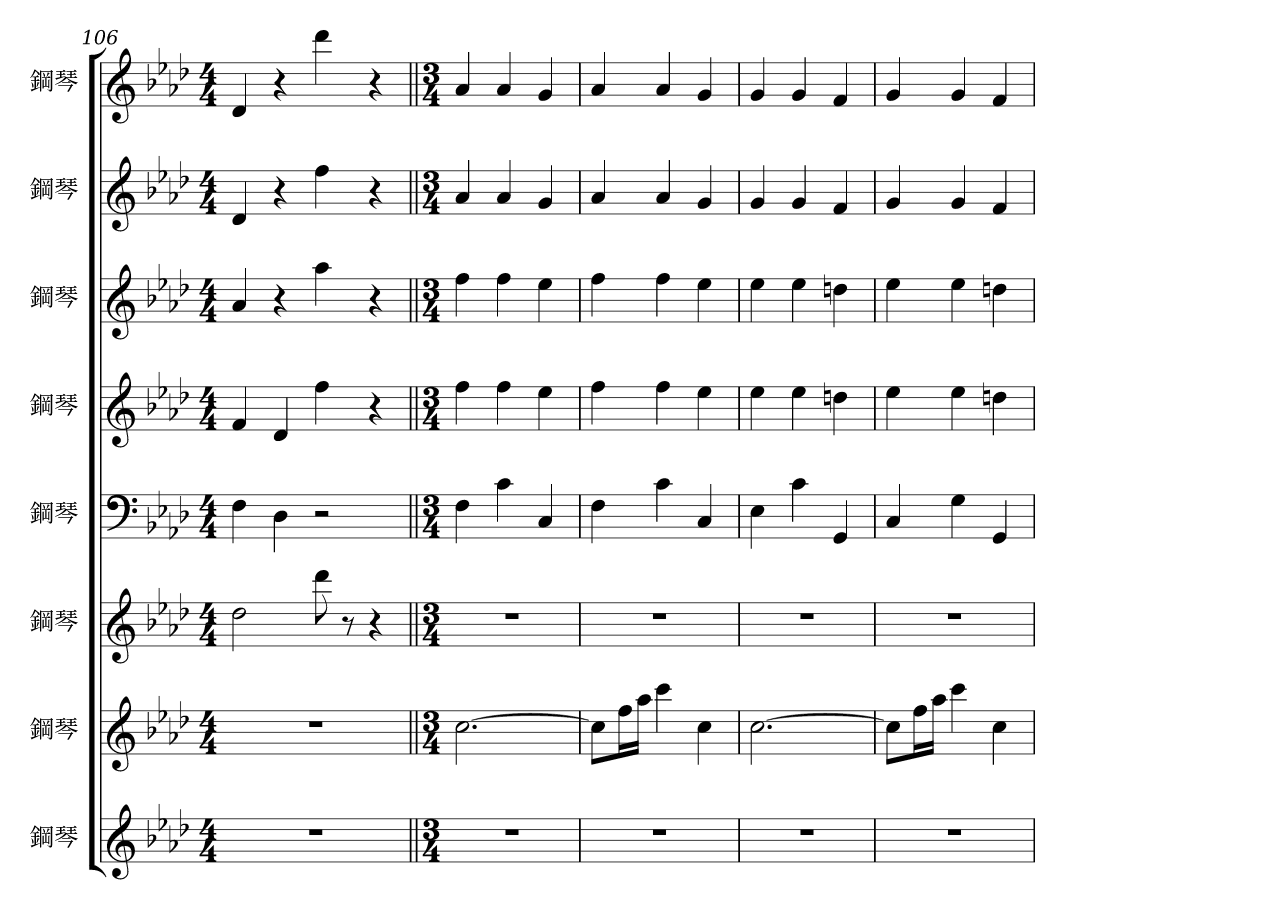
**kern	**kern	**kern	**kern	**kern	**kern	**kern	**kern
*part8	*part7	*part6	*part5	*part4	*part3	*part2	*part1
*staff8	*staff7	*staff6	*staff5	*staff4	*staff3	*staff2	*staff1
*I"鋼琴	*I"鋼琴	*I"鋼琴	*I"鋼琴	*I"鋼琴	*I"鋼琴	*I"鋼琴	*I"鋼琴
*clefG2	*clefG2	*clefG2	*clefF4	*clefG2	*clefG2	*clefG2	*clefG2
*k[b-e-a-d-]	*k[b-e-a-d-]	*k[b-e-a-d-]	*k[b-e-a-d-]	*k[b-e-a-d-]	*k[b-e-a-d-]	*k[b-e-a-d-]	*k[b-e-a-d-]
*M4/4	*M4/4	*M4/4	*M4/4	*M4/4	*M4/4	*M4/4	*M4/4
=106	=106	=106	=106	=106	=106	=106	=106
1r	1r	2dd-\	4F\	4f/	4a-/	4d-/	4d-/
.	.	.	4D-\	4d-/	4r	4r	4r
.	.	8ddd-\	2r	4ff\	4aa-\	4ff\	4ddd-\
.	.	8r	.	.	.	.	.
.	.	4r	.	4r	4r	4r	4r
=107||	=107||	=107||	=107||	=107||	=107||	=107||	=107||
*M3/4	*M3/4	*M3/4	*M3/4	*M3/4	*M3/4	*M3/4	*M3/4
2.r	[2.cc\	2.r	4F\	4ff\	4ff\	4a-/	4a-/
.	.	.	4c\	4ff\	4ff\	4a-/	4a-/
.	.	.	4C/	4ee-\	4ee-\	4g/	4g/
!!LO:PB:g=z
=108	=108	=108	=108	=108	=108	=108	=108
2.r	8cc\L]	2.r	4F\	4ff\	4ff\	4a-/	4a-/
.	16ff\L	.	.	.	.	.	.
.	16aa-\JJ	.	.	.	.	.	.
.	4ccc\	.	4c\	4ff\	4ff\	4a-/	4a-/
.	4cc\	.	4C/	4ee-\	4ee-\	4g/	4g/
=109	=109	=109	=109	=109	=109	=109	=109
2.r	[2.cc\	2.r	4E-\	4ee-\	4ee-\	4g/	4g/
.	.	.	4c\	4ee-\	4ee-\	4g/	4g/
.	.	.	4GG/	4ddn\	4ddn\	4f/	4f/
=110	=110	=110	=110	=110	=110	=110	=110
2.r	8cc\L]	2.r	4C/	4ee-\	4ee-\	4g/	4g/
.	16ff\L	.	.	.	.	.	.
.	16aa-\JJ	.	.	.	.	.	.
.	4ccc\	.	4G\	4ee-\	4ee-\	4g/	4g/
.	4cc\	.	4GG/	4ddn\	4ddn\	4f/	4f/
=	=	=	=	=	=	=	=
*-	*-	*-	*-	*-	*-	*-	*-
